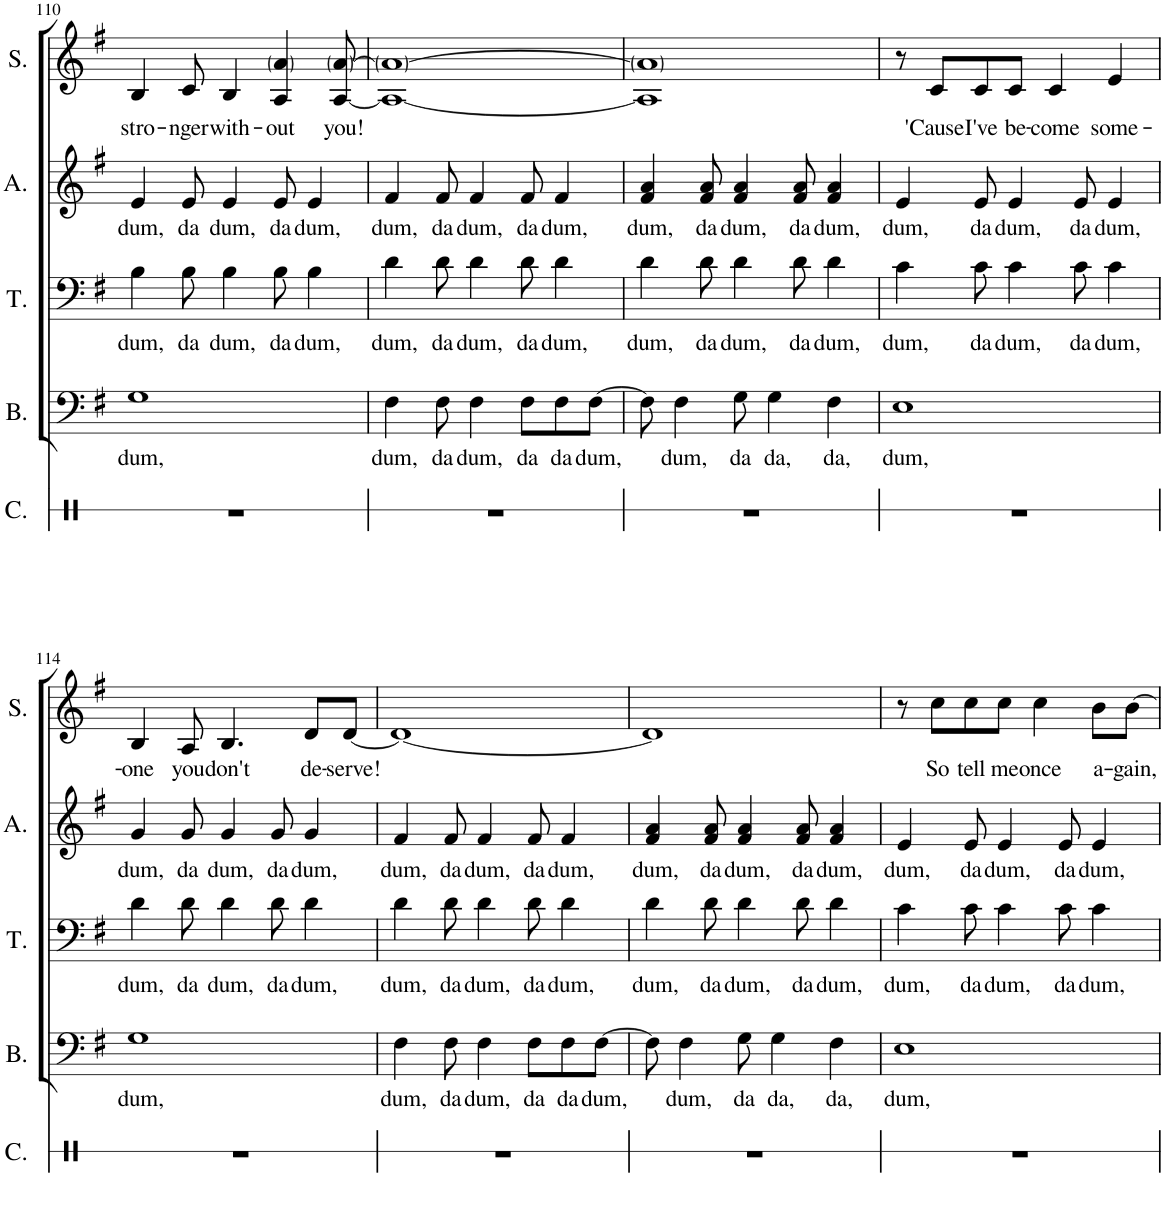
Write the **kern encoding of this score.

**kern	**kern	**text	**kern	**text	**kern	**text	**kern	**text
*part5	*part4	*part4	*part3	*part3	*part2	*part2	*part1	*part1
*staff5	*staff4	*staff4	*staff3	*staff3	*staff2	*staff2	*staff1	*staff1
*I"Claps	*I"Bass	*	*I"Tenor	*	*I"Alto	*	*I"Soprano	*
*I'C.	*I'B.	*	*I'T.	*	*I'A.	*	*I'S.	*
!!LO:PB:g=z
*clefX	*clefF4	*	*clefF4	*	*clefG2	*	*clefG2	*
*k[]	*k[f#]	*	*k[f#]	*	*k[f#]	*	*k[f#]	*
*M4/4	*M4/4	*	*M4/4	*	*M4/4	*	*M4/4	*
=110	=110	=110	=110	=110	=110	=110	=110	=110
!	!	!LO:LY:b	!	!LO:LY:b	!	!LO:LY:b	!	!LO:LY:b
1r	1G	dum,	4B\	dum,	4e/	dum,	4B/	stro-
!	!	!	!	!LO:LY:b	!	!LO:LY:b	!	!LO:LY:b
.	.	.	8B\	da	8e/	da	8c/	-nger
!	!	!	!	!LO:LY:b	!	!LO:LY:b	!	!LO:LY:b
.	.	.	4B\	dum,	4e/	dum,	4B/	with-
!	!	!	!	!LO:LY:b	!	!LO:LY:b	!	!LO:LY:b
.	.	.	8B\	da	8e/	da	4A/ 4a/	-out
!	!	!	!	!LO:LY:b	!	!LO:LY:b	!	!
.	.	.	4B\	dum,	4e/	dum,	.	.
!	!	!	!	!	!	!	!	!LO:LY:b
.	.	.	.	.	.	.	[8A/ [8a/	you!
=111	=111	=111	=111	=111	=111	=111	=111	=111
!	!	!LO:LY:b	!	!LO:LY:b	!	!LO:LY:b	!	!
1r	4F#\	dum,	4d\	dum,	4f#/	dum,	1A_ 1a_	.
!	!	!LO:LY:b	!	!LO:LY:b	!	!LO:LY:b	!	!
.	8F#\	da	8d\	da	8f#/	da	.	.
!	!	!LO:LY:b	!	!LO:LY:b	!	!LO:LY:b	!	!
.	4F#\	dum,	4d\	dum,	4f#/	dum,	.	.
!	!	!LO:LY:b	!	!LO:LY:b	!	!LO:LY:b	!	!
.	8F#\L	da	8d\	da	8f#/	da	.	.
!	!	!LO:LY:b	!	!LO:LY:b	!	!LO:LY:b	!	!
.	8F#\	da	4d\	dum,	4f#/	dum,	.	.
!	!	!LO:LY:b	!	!	!	!	!	!
.	[8F#\J	dum,	.	.	.	.	.	.
=112	=112	=112	=112	=112	=112	=112	=112	=112
!	!	!	!	!LO:LY:b	!	!LO:LY:b	!	!
1r	8F#\]	.	4d\	dum,	4f#/ 4a/	dum,	1A] 1a]	.
!	!	!LO:LY:b	!	!	!	!	!	!
.	4F#\	dum,	.	.	.	.	.	.
!	!	!	!	!LO:LY:b	!	!LO:LY:b	!	!
.	.	.	8d\	da	8f#/ 8a/	da	.	.
!	!	!LO:LY:b	!	!LO:LY:b	!	!LO:LY:b	!	!
.	8G\	da	4d\	dum,	4f#/ 4a/	dum,	.	.
!	!	!LO:LY:b	!	!	!	!	!	!
.	4G\	da,	.	.	.	.	.	.
!	!	!	!	!LO:LY:b	!	!LO:LY:b	!	!
.	.	.	8d\	da	8f#/ 8a/	da	.	.
!	!	!LO:LY:b	!	!LO:LY:b	!	!LO:LY:b	!	!
.	4F#\	da,	4d\	dum,	4f#/ 4a/	dum,	.	.
=113	=113	=113	=113	=113	=113	=113	=113	=113
!	!	!LO:LY:b	!	!LO:LY:b	!	!LO:LY:b	!	!
1r	1E	dum,	4c\	dum,	4e/	dum,	8r	.
!	!	!	!	!	!	!	!	!LO:LY:b
.	.	.	.	.	.	.	8c/L	'Cause
!	!	!	!	!LO:LY:b	!	!LO:LY:b	!	!LO:LY:b
.	.	.	8c\	da	8e/	da	8c/	I've
!	!	!	!	!LO:LY:b	!	!LO:LY:b	!	!LO:LY:b
.	.	.	4c\	dum,	4e/	dum,	8c/J	be-
!	!	!	!	!	!	!	!	!LO:LY:b
.	.	.	.	.	.	.	4c/	-come
!	!	!	!	!LO:LY:b	!	!LO:LY:b	!	!
.	.	.	8c\	da	8e/	da	.	.
!	!	!	!	!LO:LY:b	!	!LO:LY:b	!	!LO:LY:b
.	.	.	4c\	dum,	4e/	dum,	4e/	some-
!!LO:LB:g=z
=114	=114	=114	=114	=114	=114	=114	=114	=114
!	!	!LO:LY:b	!	!LO:LY:b	!	!LO:LY:b	!	!LO:LY:b
1r	1G	dum,	4d\	dum,	4g/	dum,	4B/	-one
!	!	!	!	!LO:LY:b	!	!LO:LY:b	!	!LO:LY:b
.	.	.	8d\	da	8g/	da	8A/	you
!	!	!	!	!LO:LY:b	!	!LO:LY:b	!	!LO:LY:b
.	.	.	4d\	dum,	4g/	dum,	4.B/	don't
!	!	!	!	!LO:LY:b	!	!LO:LY:b	!	!
.	.	.	8d\	da	8g/	da	.	.
!	!	!	!	!LO:LY:b	!	!LO:LY:b	!	!LO:LY:b
.	.	.	4d\	dum,	4g/	dum,	8d/L	de-
!	!	!	!	!	!	!	!	!LO:LY:b
.	.	.	.	.	.	.	[8d/J	-serve!
=115	=115	=115	=115	=115	=115	=115	=115	=115
!	!	!LO:LY:b	!	!LO:LY:b	!	!LO:LY:b	!	!
1r	4F#\	dum,	4d\	dum,	4f#/	dum,	1d_	.
!	!	!LO:LY:b	!	!LO:LY:b	!	!LO:LY:b	!	!
.	8F#\	da	8d\	da	8f#/	da	.	.
!	!	!LO:LY:b	!	!LO:LY:b	!	!LO:LY:b	!	!
.	4F#\	dum,	4d\	dum,	4f#/	dum,	.	.
!	!	!LO:LY:b	!	!LO:LY:b	!	!LO:LY:b	!	!
.	8F#\L	da	8d\	da	8f#/	da	.	.
!	!	!LO:LY:b	!	!LO:LY:b	!	!LO:LY:b	!	!
.	8F#\	da	4d\	dum,	4f#/	dum,	.	.
!	!	!LO:LY:b	!	!	!	!	!	!
.	[8F#\J	dum,	.	.	.	.	.	.
=116	=116	=116	=116	=116	=116	=116	=116	=116
!	!	!	!	!LO:LY:b	!	!LO:LY:b	!	!
1r	8F#\]	.	4d\	dum,	4f#/ 4a/	dum,	1d]	.
!	!	!LO:LY:b	!	!	!	!	!	!
.	4F#\	dum,	.	.	.	.	.	.
!	!	!	!	!LO:LY:b	!	!LO:LY:b	!	!
.	.	.	8d\	da	8f#/ 8a/	da	.	.
!	!	!LO:LY:b	!	!LO:LY:b	!	!LO:LY:b	!	!
.	8G\	da	4d\	dum,	4f#/ 4a/	dum,	.	.
!	!	!LO:LY:b	!	!	!	!	!	!
.	4G\	da,	.	.	.	.	.	.
!	!	!	!	!LO:LY:b	!	!LO:LY:b	!	!
.	.	.	8d\	da	8f#/ 8a/	da	.	.
!	!	!LO:LY:b	!	!LO:LY:b	!	!LO:LY:b	!	!
.	4F#\	da,	4d\	dum,	4f#/ 4a/	dum,	.	.
=117	=117	=117	=117	=117	=117	=117	=117	=117
!	!	!LO:LY:b	!	!LO:LY:b	!	!LO:LY:b	!	!
1r	1E	dum,	4c\	dum,	4e/	dum,	8r	.
!	!	!	!	!	!	!	!	!LO:LY:b
.	.	.	.	.	.	.	8cc\L	So
!	!	!	!	!LO:LY:b	!	!LO:LY:b	!	!LO:LY:b
.	.	.	8c\	da	8e/	da	8cc\	tell
!	!	!	!	!LO:LY:b	!	!LO:LY:b	!	!LO:LY:b
.	.	.	4c\	dum,	4e/	dum,	8cc\J	me
!	!	!	!	!	!	!	!	!LO:LY:b
.	.	.	.	.	.	.	4cc\	once
!	!	!	!	!LO:LY:b	!	!LO:LY:b	!	!
.	.	.	8c\	da	8e/	da	.	.
!	!	!	!	!LO:LY:b	!	!LO:LY:b	!	!LO:LY:b
.	.	.	4c\	dum,	4e/	dum,	8b\L	a-
!	!	!	!	!	!	!	!	!LO:LY:b
.	.	.	.	.	.	.	[8b\J	-gain,
=	=	=	=	=	=	=	=	=
*-	*-	*-	*-	*-	*-	*-	*-	*-
